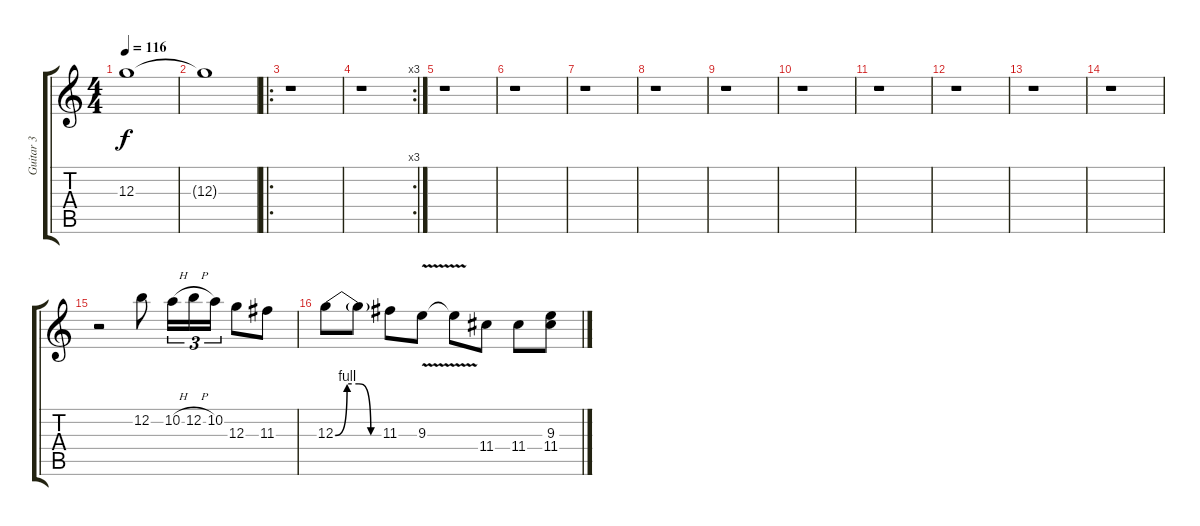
\track ("Guitar 3" "Guitar 3") {instrument acousticguitarsteel}
\staff {score tabs}
\tuning (E4 B3 G3 D3 A2 E2) {hide}
\ts (4 4)
\tempo 116
\clef g2
\ks c
12.3{t}.1{dy f} |
12.3{t}.1 |
\ro
r.1 |
\rc 3
r.1 |
r.1 |
r.1 |
r.1 |
r.1 |
r.1 |
r.1 |
r.1 |
r.1 |
r.1 |
r.1 |
r.2 12.2.8 10.2{h}.16{tu (3 2)} 12.2{h}.16{tu (3 2)} 10.2.16{tu (3 2)} 12.3.8 11.3.8 |
12.3{be (custom 0 0 15 4 30 4 45 0 60 0)}.8 12.3{t}.8 11.3.8 9.3{v}.8 9.3{t}.8 11.4.8 11.4.8 (9.3 11.4).8
